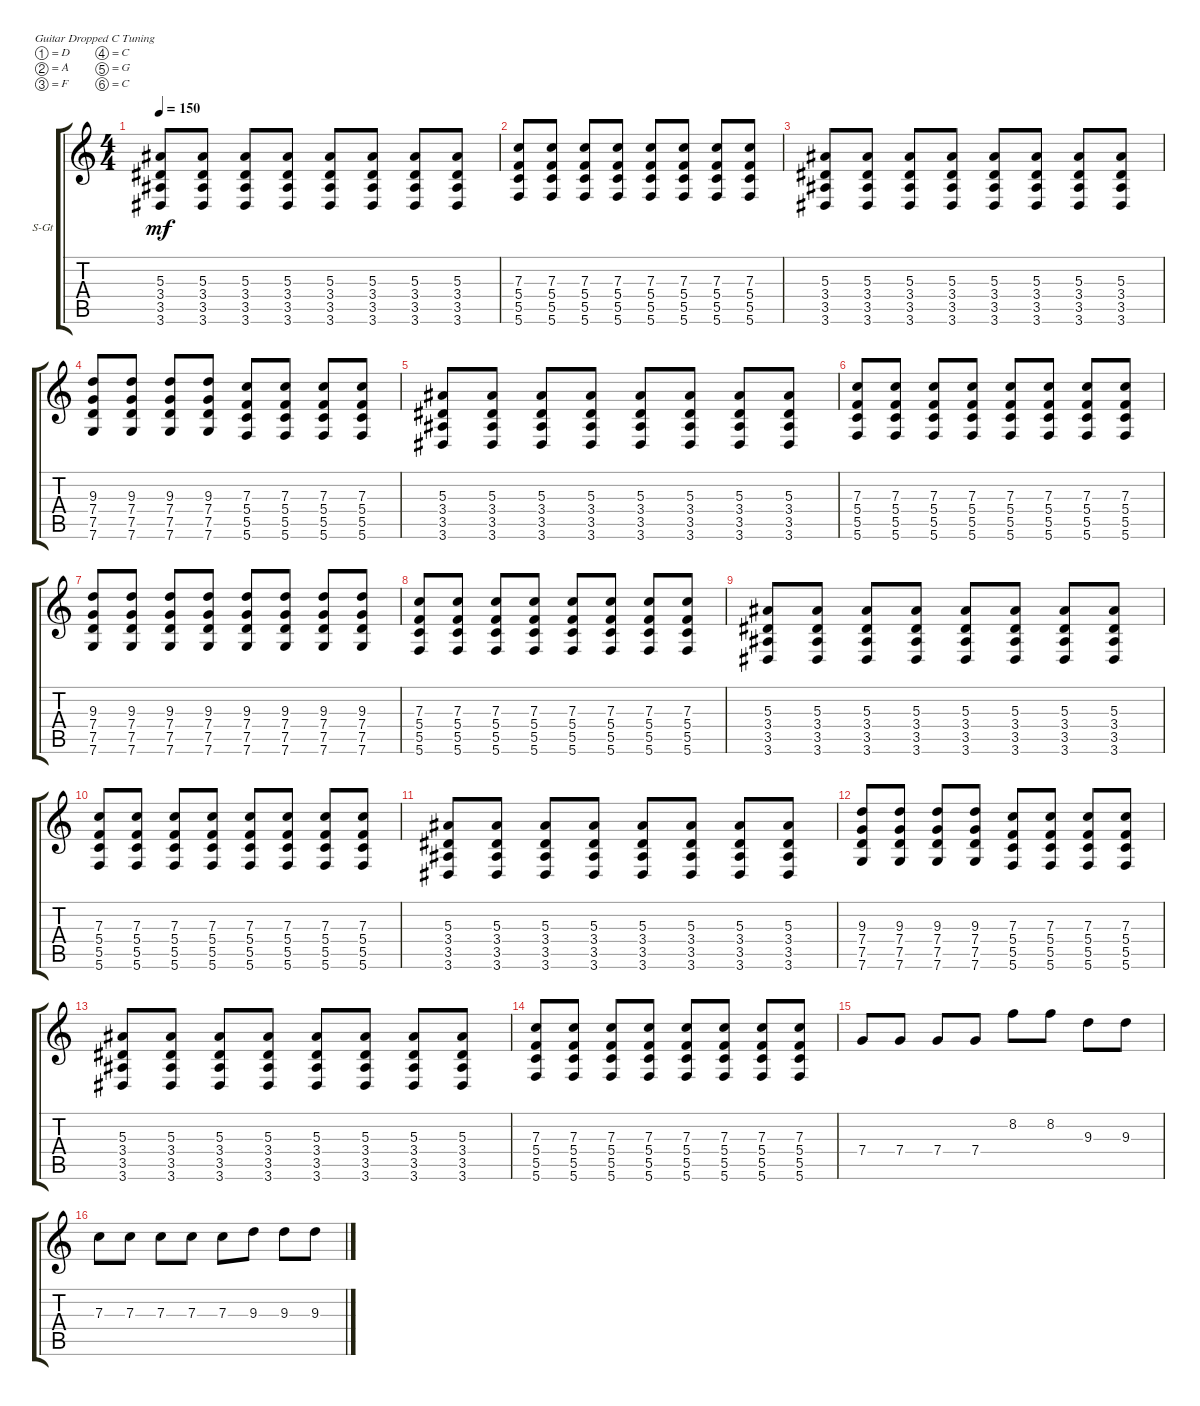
\defaultSystemsLayout 4
\bracketExtendMode groupsimilarinstruments
\firstSystemTrackNameOrientation horizontal
\otherSystemsTrackNameOrientation horizontal
\track ("Steel Guitar" "S-Gt") {instrument acousticguitarsteel}
\staff {score tabs}
\tuning (D4 A3 F3 C3 G2 C2)
\ts (4 4)
\tempo 150
\clef g2
\ks c
(5.3 3.4 3.5 3.6).8{dy mf} (5.3 3.4 3.5 3.6).8 (5.3 3.5 3.4 3.6).8 (5.3 3.4 3.6 3.5).8 (5.3 3.4 3.6 3.5).8 (5.3 3.4 3.6 3.5).8 (5.3 3.4 3.5 3.6).8 (5.3 3.6 3.5 3.4).8 |
(7.3 5.4 5.5 5.6).8 (7.3 5.4 5.5 5.6).8 (7.3 5.4 5.5 5.6).8 (7.3 5.4 5.5 5.6).8 (7.3 5.4 5.5 5.6).8 (7.3 5.4 5.5 5.6).8 (7.3 5.4 5.5 5.6).8 (7.3 5.4 5.5 5.6).8 |
(5.3 3.4 3.5 3.6).8 (5.3 3.4 3.5 3.6).8 (5.3 3.5 3.4 3.6).8 (5.3 3.4 3.6 3.5).8 (5.3 3.4 3.6 3.5).8 (5.3 3.4 3.6 3.5).8 (5.3 3.4 3.5 3.6).8 (5.3 3.6 3.5 3.4).8 |
(9.3 7.4 7.5 7.6).8 (9.3 7.4 7.5 7.6).8 (9.3 7.5 7.4 7.6).8 (9.3 7.4 7.5 7.6).8 (7.3 5.4 5.5 5.6).8 (7.3 5.6 5.4 5.5).8 (7.3 5.4 5.6 5.5).8 (7.3 5.4 5.5 5.6).8 |
(5.3 3.4 3.5 3.6).8 (5.3 3.4 3.5 3.6).8 (5.3 3.5 3.4 3.6).8 (5.3 3.4 3.6 3.5).8 (5.3 3.4 3.6 3.5).8 (5.3 3.4 3.6 3.5).8 (5.3 3.4 3.5 3.6).8 (5.3 3.6 3.5 3.4).8 |
(7.3 5.4 5.5 5.6).8 (7.3 5.4 5.5 5.6).8 (7.3 5.4 5.5 5.6).8 (7.3 5.4 5.5 5.6).8 (7.3 5.4 5.5 5.6).8 (7.3 5.4 5.5 5.6).8 (7.3 5.4 5.5 5.6).8 (7.3 5.4 5.5 5.6).8 |
(9.3 7.4 7.5 7.6).8 (9.3 7.4 7.5 7.6).8 (9.3 7.5 7.4 7.6).8 (9.3 7.4 7.5 7.6).8 (9.3 7.4 7.5 7.6).8 (9.3 7.6 7.4 7.5).8 (9.3 7.4 7.6 7.5).8 (9.3 7.4 7.5 7.6).8 |
(7.3 5.4 5.5 5.6).8 (7.3 5.6 5.4 5.5).8 (7.3 5.4 5.6 5.5).8 (7.3 5.4 5.5 5.6).8 (7.3 5.4 5.5 5.6).8 (7.3 5.6 5.4 5.5).8 (7.3 5.4 5.6 5.5).8 (7.3 5.4 5.5 5.6).8 |
(5.3 3.4 3.5 3.6).8 (5.3 3.4 3.5 3.6).8 (5.3 3.5 3.4 3.6).8 (5.3 3.4 3.6 3.5).8 (5.3 3.4 3.6 3.5).8 (5.3 3.4 3.6 3.5).8 (5.3 3.4 3.5 3.6).8 (5.3 3.6 3.5 3.4).8 |
(7.3 5.4 5.5 5.6).8 (7.3 5.4 5.5 5.6).8 (7.3 5.4 5.5 5.6).8 (7.3 5.4 5.5 5.6).8 (7.3 5.4 5.5 5.6).8 (7.3 5.4 5.5 5.6).8 (7.3 5.4 5.5 5.6).8 (7.3 5.4 5.5 5.6).8 |
(5.3 3.4 3.5 3.6).8 (5.3 3.4 3.5 3.6).8 (5.3 3.5 3.4 3.6).8 (5.3 3.4 3.6 3.5).8 (5.3 3.4 3.6 3.5).8 (5.3 3.4 3.6 3.5).8 (5.3 3.4 3.5 3.6).8 (5.3 3.6 3.5 3.4).8 |
(9.3 7.4 7.5 7.6).8 (9.3 7.4 7.5 7.6).8 (9.3 7.5 7.4 7.6).8 (9.3 7.4 7.5 7.6).8 (7.3 5.4 5.5 5.6).8 (7.3 5.6 5.4 5.5).8 (7.3 5.4 5.6 5.5).8 (7.3 5.4 5.5 5.6).8 |
(5.3 3.4 3.5 3.6).8 (5.3 3.4 3.5 3.6).8 (5.3 3.5 3.4 3.6).8 (5.3 3.4 3.6 3.5).8 (5.3 3.4 3.6 3.5).8 (5.3 3.4 3.6 3.5).8 (5.3 3.4 3.5 3.6).8 (5.3 3.6 3.5 3.4).8 |
(7.3 5.4 5.5 5.6).8 (7.3 5.4 5.5 5.6).8 (7.3 5.4 5.5 5.6).8 (7.3 5.4 5.5 5.6).8 (7.3 5.4 5.5 5.6).8 (7.3 5.4 5.5 5.6).8 (7.3 5.4 5.5 5.6).8 (7.3 5.4 5.5 5.6).8 |
7.4.8 7.4.8 7.4.8 7.4.8 8.2.8 8.2.8 9.3.8 9.3.8 |
7.3.8 7.3.8 7.3.8 7.3.8 7.3.8 9.3.8 9.3.8 9.3.8
